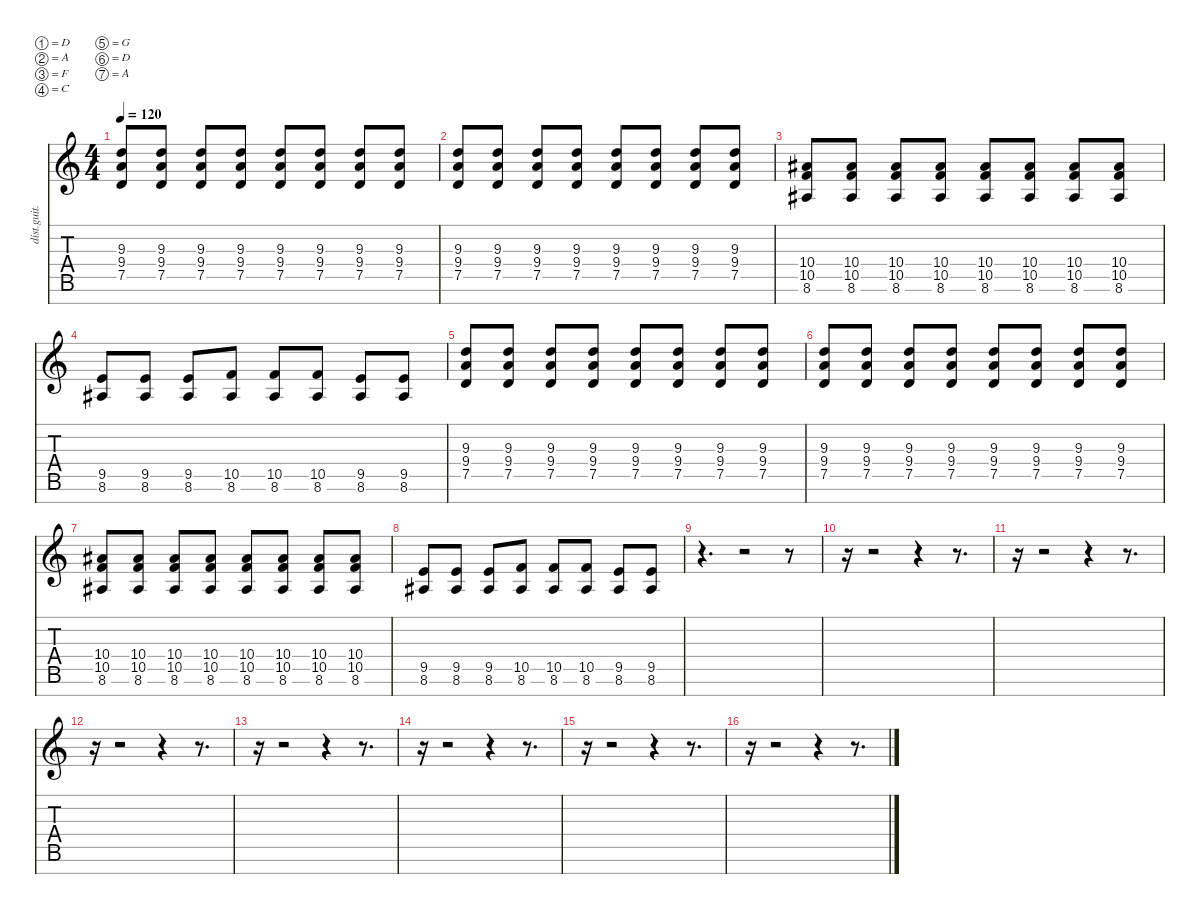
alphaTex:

\defaultSystemsLayout 4
\hideDynamics
\bracketExtendMode nobrackets
\otherSystemsTrackNameOrientation horizontal
\track ("Guitar 1" "dist.guit.") {instrument distortionguitar}
\staff {score tabs}
\tuning (D4 A3 F3 C3 G2 D2 A1)
\ts (4 4)
\tempo 120
\clef g2
\ks c
(9.3 9.4 7.5).8{dy f beam Up} (9.3 9.4 7.5).8{beam Up} (9.3 9.4 7.5).8{beam Up} (9.3 9.4 7.5).8{beam Up} (9.3 9.4 7.5).8{beam Up} (9.3 9.4 7.5).8{beam Up} (9.3 9.4 7.5).8{beam Up} (9.3 9.4 7.5).8{beam Up} |
(9.3 9.4 7.5).8{beam Up} (9.3 9.4 7.5).8{beam Up} (9.3 9.4 7.5).8{beam Up} (9.3 9.4 7.5).8{beam Up} (9.3 9.4 7.5).8{beam Up} (9.3 9.4 7.5).8{beam Up} (9.3 9.4 7.5).8{beam Up} (9.3 9.4 7.5).8{beam Up} |
(10.4{acc #} 10.5 8.6{acc #}).8{beam Up} (10.4{acc #} 10.5 8.6{acc #}).8{beam Up} (10.4{acc #} 10.5 8.6{acc #}).8{beam Up} (10.4{acc #} 10.5 8.6{acc #}).8{beam Up} (10.4{acc #} 10.5 8.6{acc #}).8{beam Up} (10.4{acc #} 10.5 8.6{acc #}).8{beam Up} (10.4{acc #} 10.5 8.6{acc #}).8{beam Up} (10.4{acc #} 10.5 8.6{acc #}).8{beam Up} |
(9.5 8.6{acc #}).8{beam Up} (9.5 8.6{acc #}).8{beam Up} (9.5 8.6{acc #}).8{beam Up} (10.5 8.6{acc #}).8{beam Up} (10.5 8.6{acc #}).8{beam Up} (10.5 8.6{acc #}).8{beam Up} (9.5 8.6{acc #}).8{beam Up} (9.5 8.6{acc #}).8{beam Up} |
(9.3 9.4 7.5).8{beam Up} (9.3 9.4 7.5).8{beam Up} (9.3 9.4 7.5).8{beam Up} (9.3 9.4 7.5).8{beam Up} (9.3 9.4 7.5).8{beam Up} (9.3 9.4 7.5).8{beam Up} (9.3 9.4 7.5).8{beam Up} (9.3 9.4 7.5).8{beam Up} |
(9.3 9.4 7.5).8{beam Up} (9.3 9.4 7.5).8{beam Up} (9.3 9.4 7.5).8{beam Up} (9.3 9.4 7.5).8{beam Up} (9.3 9.4 7.5).8{beam Up} (9.3 9.4 7.5).8{beam Up} (9.3 9.4 7.5).8{beam Up} (9.3 9.4 7.5).8{beam Up} |
(10.4{acc #} 10.5 8.6{acc #}).8{beam Up} (10.4{acc #} 10.5 8.6{acc #}).8{beam Up} (10.4{acc #} 10.5 8.6{acc #}).8{beam Up} (10.4{acc #} 10.5 8.6{acc #}).8{beam Up} (10.4{acc #} 10.5 8.6{acc #}).8{beam Up} (10.4{acc #} 10.5 8.6{acc #}).8{beam Up} (10.4{acc #} 10.5 8.6{acc #}).8{beam Up} (10.4{acc #} 10.5 8.6{acc #}).8{beam Up} |
(9.5 8.6{acc #}).8{beam Up} (9.5 8.6{acc #}).8{beam Up} (9.5 8.6{acc #}).8{beam Up} (10.5 8.6{acc #}).8{beam Up} (10.5 8.6{acc #}).8{beam Up} (10.5 8.6{acc #}).8{beam Up} (9.5 8.6{acc #}).8{beam Up} (9.5 8.6{acc #}).8{beam Up} |
r.4{d beam Down} r.2{beam Down} r.8{beam Down} |
r.16{beam Down} r.2{beam Down} r.4{beam Down} r.8{d beam Down} |
r.16{beam Down} r.2{beam Down} r.4{beam Down} r.8{d beam Down} |
r.16{beam Down} r.2{beam Down} r.4{beam Down} r.8{d beam Down} |
r.16{beam Down} r.2{beam Down} r.4{beam Down} r.8{d beam Down} |
r.16{beam Down} r.2{beam Down} r.4{beam Down} r.8{d beam Down} |
r.16{beam Down} r.2{beam Down} r.4{beam Down} r.8{d beam Down} |
r.16{beam Down} r.2{beam Down} r.4{beam Down} r.8{d beam Down}
